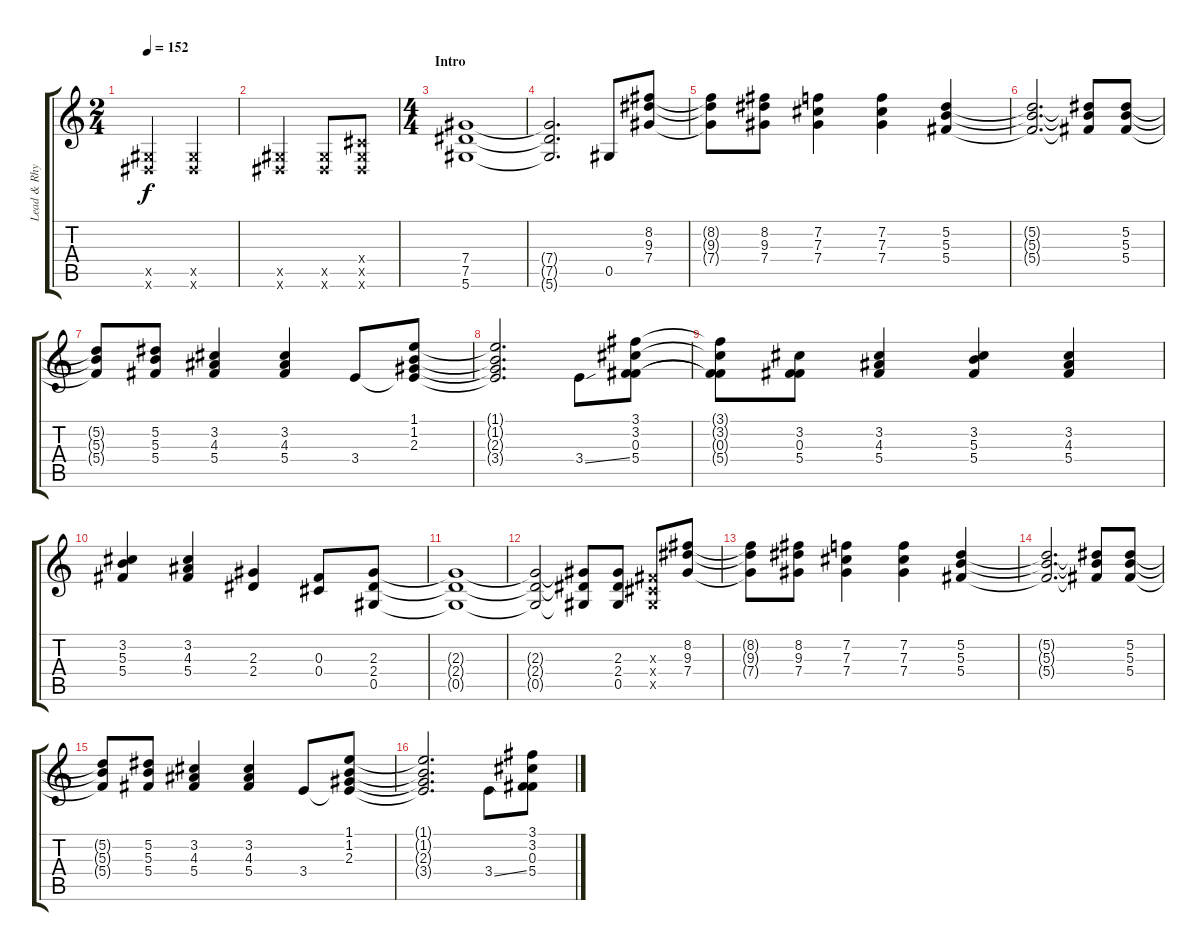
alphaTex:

\track ("Lead & Rhythm Guitar - Slash" "Lead & Rhy") {instrument distortionguitar}
\staff {score tabs}
\tuning (Eb4 Bb3 Gb3 Db3 Ab2 Eb2) {hide}
\ts (2 4)
\tempo 152
\clef g2
\ks c
(0.5{x} 0.6{x}).4{dy f instrument distortionguitar} (0.5{x} 0.6{x}).4 |
(0.5{x} 0.6{x}).4 (0.5{x} 0.6{x}).8 (0.4{x} 0.5{x} 0.6{x}).8 |
\ts (4 4)
\section ("" "Intro")
(7.4 7.5 5.6).1 |
(7.4{t} 7.5{t} 5.6{t}).2{d} 0.5.8 (8.2 9.3 7.4).8 |
(8.2{t} 9.3{t} 7.4{t}).8 (8.2 9.3 7.4).8 (7.2 7.3 7.4).4 (7.2 7.3 7.4).4 (5.2 5.3 5.4).4 |
(5.2{t} 5.3{t} 5.4{t}).2{d} (5.2{t} 5.3{t} 5.4{t}).8 (5.2 5.3 5.4).8 |
(5.2{t} 5.3{t} 5.4{t}).8 (5.2 5.3 5.4).8 (3.2 4.3 5.4).4 (3.2 4.3 5.4).4 3.4.8 (1.1 1.2 2.3 3.4{t}).8 |
(1.1{t} 1.2{t} 2.3{t} 3.4{t}).2{d} 3.4{ss}.8 (3.1 3.2 0.3 5.4).8 |
(3.1{t} 3.2{t} 0.3{t} 5.4{t}).8 (3.2 0.3 5.4).8 (3.2 4.3 5.4).4 (3.2 5.3 5.4).4 (3.2 4.3 5.4).4 |
(3.2 5.3 5.4).4 (3.2 4.3 5.4).4 (2.3 2.4).4 (0.3 0.4).8 (2.3 2.4 0.5).8 |
(2.3{t} 2.4{t} 0.5{t}).1 |
(2.3{t} 2.4{t} 0.5{t}).2 (2.3{t} 2.4{t} 0.5{t}).8 (2.3 2.4 0.5).8 (0.3{x} 0.4{x} 0.5{x}).8 (8.2 9.3 7.4).8 |
(8.2{t} 9.3{t} 7.4{t}).8 (8.2 9.3 7.4).8 (7.2 7.3 7.4).4 (7.2 7.3 7.4).4 (5.2 5.3 5.4).4 |
(5.2{t} 5.3{t} 5.4{t}).2{d} (5.2{t} 5.3{t} 5.4{t}).8 (5.2 5.3 5.4).8 |
(5.2{t} 5.3{t} 5.4{t}).8 (5.2 5.3 5.4).8 (3.2 4.3 5.4).4 (3.2 4.3 5.4).4 3.4.8 (1.1 1.2 2.3 3.4{t}).8 |
(1.1{t} 1.2{t} 2.3{t} 3.4{t}).2{d} 3.4{ss}.8 (3.1 3.2 0.3 5.4).8
